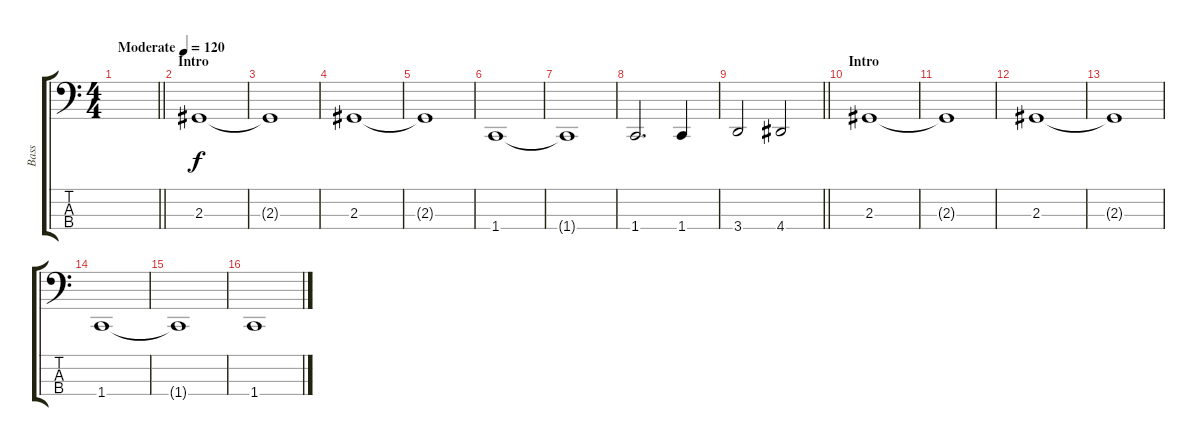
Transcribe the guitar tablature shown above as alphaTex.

\track ("Bass" "Bass") {instrument electricbassfinger}
\staff {score tabs}
\tuning (E2 B1 Gb1 B0) {hide}
\ts (4 4)
\tempo (120 "Moderate")
\clef f4
\barLineRight lightlight
\ks c
|
\section ("" "Intro ")
2.3.1 |
2.3{t}.1 |
2.3.1 |
2.3{t}.1 |
1.4.1 |
1.4{t}.1 |
1.4.2{d} 1.4.4 |
\barLineRight lightlight
3.4.2 4.4.2 |
\section ("" "Intro ")
2.3.1 |
2.3{t}.1 |
2.3.1 |
2.3{t}.1 |
1.4.1 |
1.4{t}.1 |
1.4.1
